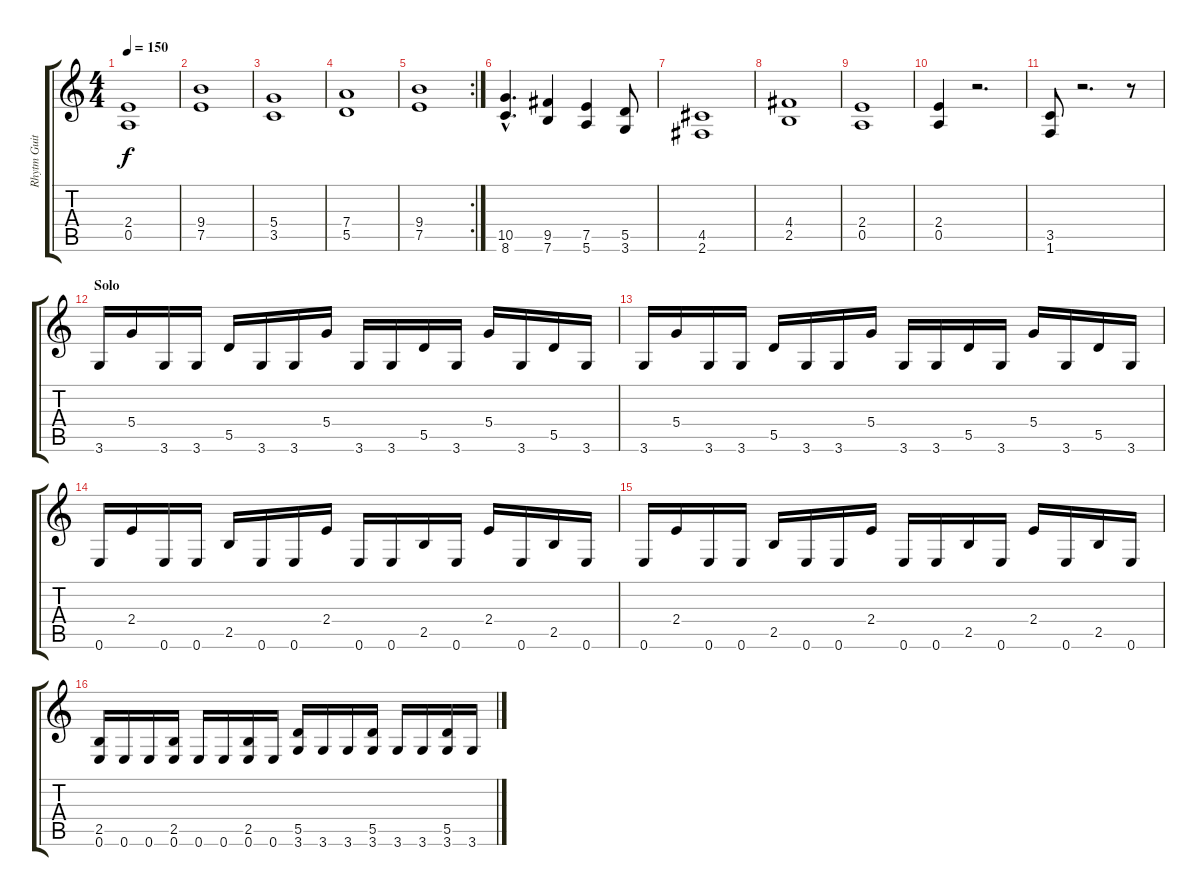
\track ("Rhytm Guitar" "Rhytm Guit") {instrument distortionguitar}
\staff {score tabs}
\tuning (E4 B3 G3 D3 A2 E2) {hide}
\ts (4 4)
\tempo 150
\clef g2
\ks c
(2.4 0.5).1{dy f} |
(9.4 7.5).1 |
(5.4 3.5).1 |
(7.4 5.5).1 |
\rc 2
(9.4 7.5).1 |
(10.5{hac} 8.6{hac}).4{d} (9.5 7.6).4 (7.5 5.6).4 (5.5 3.6).8 |
(4.5 2.6).1 |
(4.4 2.5).1 |
(2.4 0.5).1 |
(2.4 0.5).4 r.2{d} |
(3.5 1.6).8 r.2{d} r.8 |
\section ("" "Solo")
3.6.16 5.4.16 3.6.16 3.6.16 5.5.16 3.6.16 3.6.16 5.4.16 3.6.16 3.6.16 5.5.16 3.6.16 5.4.16 3.6.16 5.5.16 3.6.16 |
3.6.16 5.4.16 3.6.16 3.6.16 5.5.16 3.6.16 3.6.16 5.4.16 3.6.16 3.6.16 5.5.16 3.6.16 5.4.16 3.6.16 5.5.16 3.6.16 |
0.6.16 2.4.16 0.6.16 0.6.16 2.5.16 0.6.16 0.6.16 2.4.16 0.6.16 0.6.16 2.5.16 0.6.16 2.4.16 0.6.16 2.5.16 0.6.16 |
0.6.16 2.4.16 0.6.16 0.6.16 2.5.16 0.6.16 0.6.16 2.4.16 0.6.16 0.6.16 2.5.16 0.6.16 2.4.16 0.6.16 2.5.16 0.6.16 |
(2.5 0.6).16 0.6.16 0.6.16 (2.5 0.6).16 0.6.16 0.6.16 (2.5 0.6).16 0.6.16 (5.5 3.6).16 3.6.16 3.6.16 (5.5 3.6).16 3.6.16 3.6.16 (5.5 3.6).16 3.6.16
